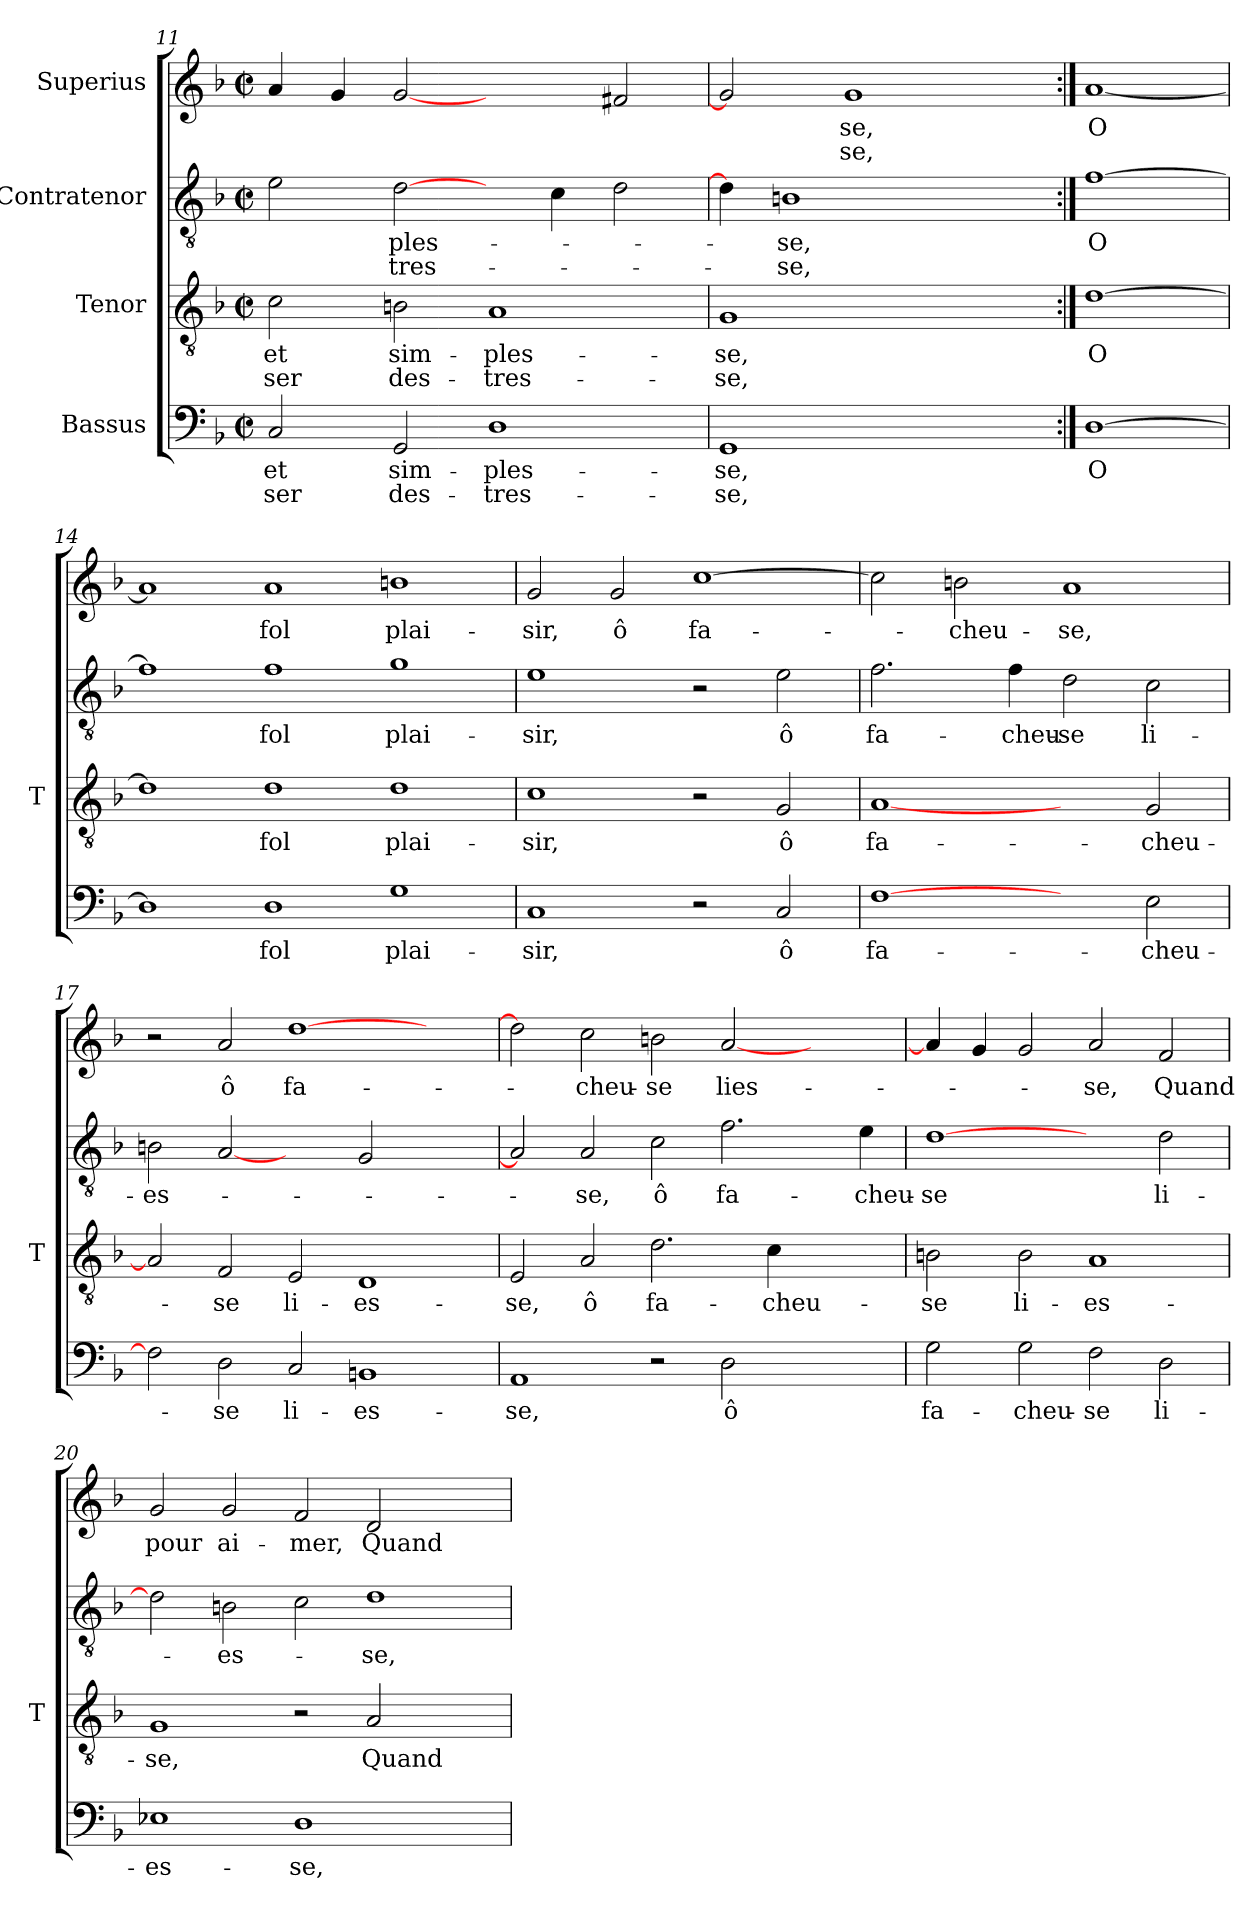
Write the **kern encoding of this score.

**kern	**text	**text	**kern	**text	**text	**kern	**text	**text	**kern	**text	**text
*part4	*part4	*part4	*part3	*part3	*part3	*part2	*part2	*part2	*part1	*part1	*part1
*staff4	*staff4	*staff4	*staff3	*staff3	*staff3	*staff2	*staff2	*staff2	*staff1	*staff1	*staff1
*I"Bassus	*	*	*I"Tenor	*	*	*I"Contratenor	*	*	*I"Superius	*	*
*	*	*	*I'T	*	*	*	*	*	*	*	*
*clefF4	*	*	*clefGv2	*	*	*clefGv2	*	*	*clefG2	*	*
*k[b-]	*	*	*k[b-]	*	*	*k[b-]	*	*	*k[b-]	*	*
*F:	*	*	*F:	*	*	*F:	*	*	*F:	*	*
*M2/2	*	*	*M2/2	*	*	*M2/2	*	*	*M2/2	*	*
*met(c|)	*	*	*met(c|)	*	*	*met(c|)	*	*	*met(c|)	*	*
=11	=11	=11	=11	=11	=11	=11	=11	=11	=11	=11	=11
2C	-et	-ser	2c	-et	-ser	2e	.	.	4a	.	.
.	.	.	.	.	.	.	.	.	4g	.	.
2GG	sim-	des-	2Bn	sim-	des-	[2d	ples-	tres-	[2g	.	.
1D	ples-	tres-	1A	ples-	tres-	4ryy	.	.	2ryy	.	.
.	.	.	.	.	.	4c	.	.	.	.	.
.	.	.	.	.	.	2d	.	.	2f#X	.	.
=12	=12	=12	=12	=12	=12	=12	=12	=12	=12	=12	=12
1GG	-se,	-se,	1G	-se,	-se,	4d]	.	.	2g]	.	.
.	.	.	.	.	.	1Bn	-se,	-se,	.	.	.
.	.	.	.	.	.	.	.	.	1g	-se,	-se,
2ryy	.	.	2ryy	.	.	.	.	.	.	.	.
.	.	.	.	.	.	4ryy	.	.	.	.	.
!!LO:LB:g=z
=13:|!	=13:|!	=13:|!	=13:|!	=13:|!	=13:|!	=13:|!	=13:|!	=13:|!	=13:|!	=13:|!	=13:|!
[1D	-O	.	[1d	-O	.	[1f	-O	.	[1a	-O	.
=14	=14	=14	=14	=14	=14	=14	=14	=14	=14	=14	=14
1D]	.	.	1d]	.	.	1f]	.	.	1a]	.	.
1D	-fol	.	1d	-fol	.	1f	-fol	.	1a	-fol	.
1G	plai-	.	1d	plai-	.	1g	plai-	.	1b	plai-	.
=15	=15	=15	=15	=15	=15	=15	=15	=15	=15	=15	=15
1C	-sir,	.	1c	-sir,	.	1e	-sir,	.	2g	-sir,	.
.	.	.	.	.	.	.	.	.	2g	-ô	.
2r	.	.	2r	.	.	2r	.	.	[1cc	fa-	.
2C	-ô	.	2G	-ô	.	2e	-ô	.	.	.	.
=16	=16	=16	=16	=16	=16	=16	=16	=16	=16	=16	=16
[1F	fa-	.	[1A	fa-	.	2.f	fa-	.	2cc]	.	.
.	.	.	.	.	.	.	.	.	2b	cheu-	.
.	.	.	.	.	.	4f	cheu-	.	.	.	.
2ryy	.	.	2ryy	.	.	2d	-se	.	1a	-se,	.
2E	cheu-	.	2G	cheu-	.	2c	li-	.	.	.	.
=17	=17	=17	=17	=17	=17	=17	=17	=17	=17	=17	=17
2F]	.	.	2A]	.	.	2Bn	es-	.	2r	.	.
2D	-se	.	2F	-se	.	[2A	.	.	2a	-ô	.
2C	li-	.	2E	li-	.	2ryy	.	.	[1dd	fa-	.
1BB	es-	.	1D	es-	.	2G	.	.	.	.	.
.	.	.	.	.	.	2ryy	.	.	2ryy	.	.
!!LO:PB:g=z
=18	=18	=18	=18	=18	=18	=18	=18	=18	=18	=18	=18
1AA	-se,	.	2E	-se,	.	2A]	.	.	2dd]	.	.
.	.	.	2A	-ô	.	2A	-se,	.	2cc	cheu-	.
2r	.	.	2.d	fa-	.	2c	-ô	.	2b	-se	.
2D	-ô	.	.	.	.	2.f	fa-	.	[2a	lies-	.
.	.	.	4c	cheu-	.	.	.	.	.	.	.
2ryy	.	.	2ryy	.	.	.	.	.	2ryy	.	.
.	.	.	.	.	.	4e	cheu-	.	.	.	.
=19	=19	=19	=19	=19	=19	=19	=19	=19	=19	=19	=19
2G	fa-	.	2Bn	-se	.	[1d	-se	.	4a]	.	.
.	.	.	.	.	.	.	.	.	4g	.	.
2G	cheu-	.	2B	li-	.	.	.	.	2g	.	.
2F	-se	.	1A	es-	.	2ryy	.	.	2a	-se,	.
2D	li-	.	.	.	.	2d	li-	.	2f	-Quand	.
=20	=20	=20	=20	=20	=20	=20	=20	=20	=20	=20	=20
1E-X	es-	.	1G	-se,	.	2d]	.	.	2g	-pour	.
.	.	.	.	.	.	2Bn	es-	.	2g	ai-	.
1D	-se,	.	2r	.	.	2c	.	.	2f	-mer,	.
.	.	.	2A	-Quand	.	1d	-se,	.	2d	-Quand	.
2ryy	.	.	2ryy	.	.	.	.	.	2ryy	.	.
=	=	=	=	=	=	=	=	=	=	=	=
*-	*-	*-	*-	*-	*-	*-	*-	*-	*-	*-	*-
